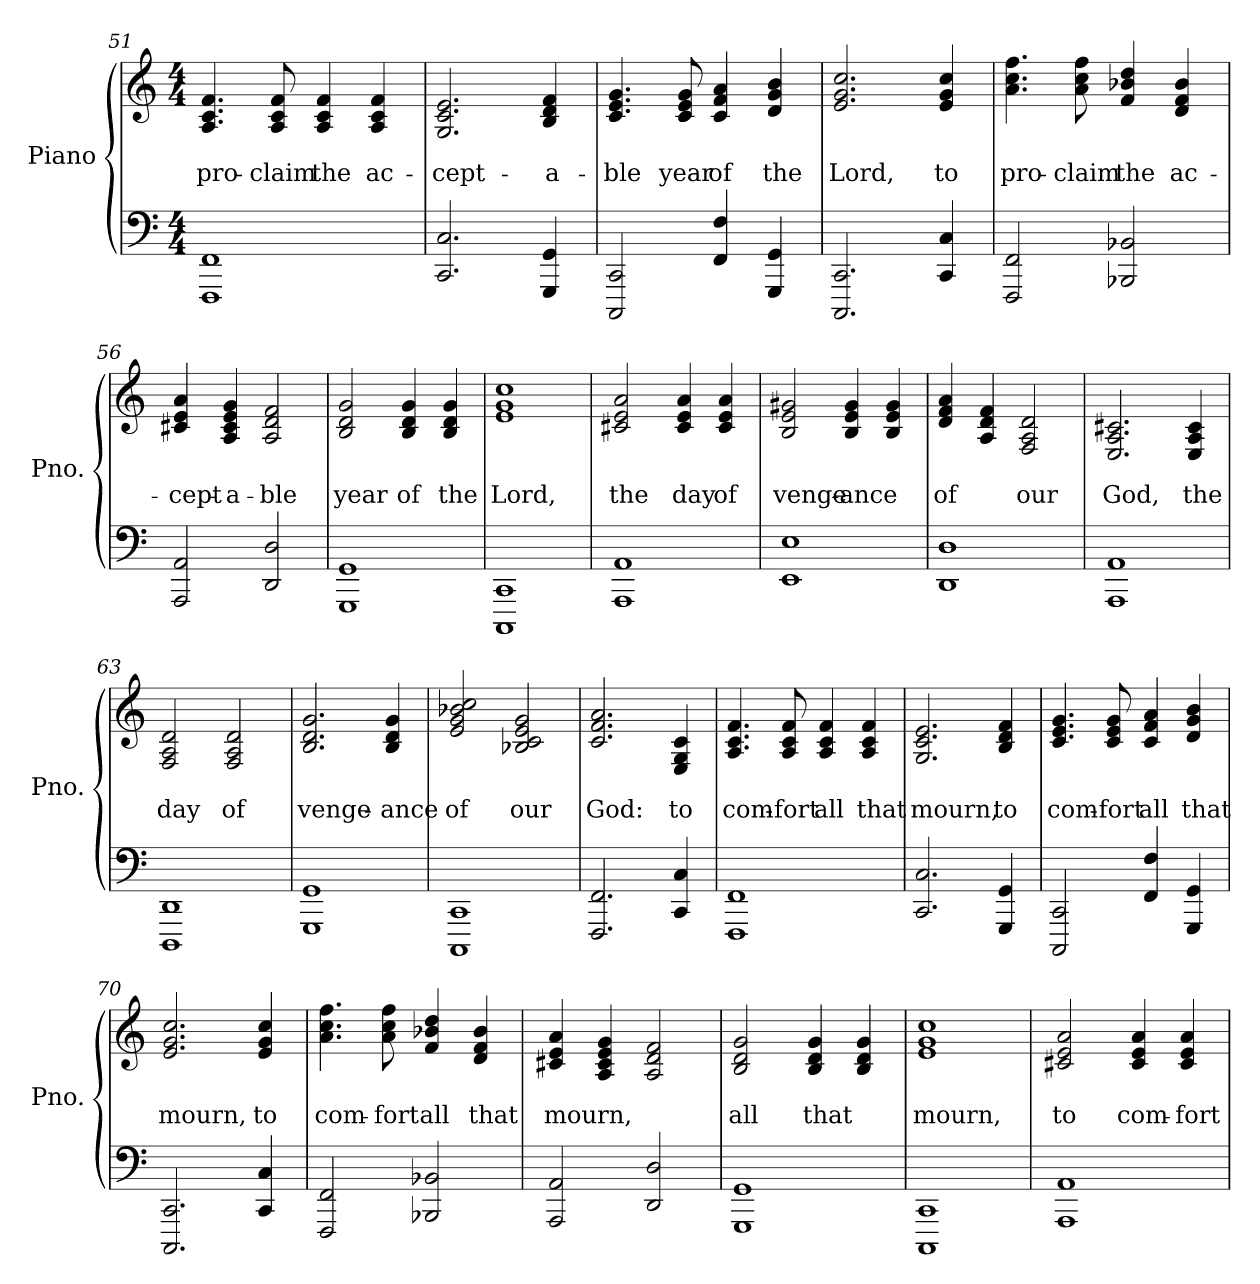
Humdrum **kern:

**kern	**kern	**text	**text
*part1	*part1	*part1	*part1
*staff2	*staff1	*staff1	*staff1
*I"Piano	*	*	*
*I'Pno.	*	*	*
!!LO:LB:g=z
*clefF4	*clefG2	*	*
*k[]	*k[]	*	*
*M4/4	*M4/4	*	*
=51	=51	=51	=51
!	!	!	!LO:LY:b
1FFF 1FF	4.A/ 4.c/ 4.f/	.	pro-
!	!	!	!LO:LY:b
.	8A/ 8c/ 8f/	.	-claim
!	!	!	!LO:LY:b
.	4A/ 4c/ 4f/	.	the
!	!	!	!LO:LY:b
.	4A/ 4c/ 4f/	.	ac-
=52	=52	=52	=52
!	!	!	!LO:LY:b
2.CC/ 2.C/	2.G/ 2.c/ 2.e/	.	-cept-
!	!	!	!LO:LY:b
4GGG/ 4GG/	4B/ 4d/ 4f/	.	-a-
=53	=53	=53	=53
!	!	!	!LO:LY:b
2CCC/ 2CC/	4.c/ 4.e/ 4.g/	.	-ble
!	!	!	!LO:LY:b
.	8c/ 8e/ 8g/	.	year
!	!	!	!LO:LY:b
4FF/ 4F/	4c/ 4f/ 4a/	.	of
!	!	!	!LO:LY:b
4GGG/ 4GG/	4d/ 4g/ 4b/	.	the
=54	=54	=54	=54
!	!	!	!LO:LY:b
2.CCC/ 2.CC/	2.e/ 2.g/ 2.cc/	.	Lord,
!	!	!	!LO:LY:b
4CC/ 4C/	4e/ 4g/ 4cc/	.	to
=55	=55	=55	=55
!	!	!	!LO:LY:b
2FFF/ 2FF/	4.a\ 4.cc\ 4.ff\	.	pro-
!	!	!	!LO:LY:b
.	8a\ 8cc\ 8ff\	.	-claim
!	!	!	!LO:LY:b
2BBB-X/ 2BB-X/	4f/ 4b-X/ 4dd/	.	the
!	!	!	!LO:LY:b
.	4d/ 4f/ 4b-/	.	ac-
=56	=56	=56	=56
!	!	!	!LO:LY:b
2AAA/ 2AA/	4c#X/ 4e/ 4a/	.	-cept-
!	!	!	!LO:LY:b
.	4A/ 4c#/ 4e/ 4g/	.	-a-
!	!	!	!LO:LY:b
2DD/ 2D/	2A/ 2d/ 2f/	.	-ble
!!LO:LB:g=z
=57	=57	=57	=57
!	!	!	!LO:LY:b
1GGG 1GG	2B/ 2d/ 2g/	.	year
!	!	!	!LO:LY:b
.	4B/ 4d/ 4g/	.	of
!	!	!	!LO:LY:b
.	4B/ 4d/ 4g/	.	the
=58	=58	=58	=58
!	!	!	!LO:LY:b
1CCC 1CC	1e 1g 1cc	.	Lord,
=59	=59	=59	=59
!	!	!	!LO:LY:b
1AAA 1AA	2c#X/ 2e/ 2a/	.	the
!	!	!	!LO:LY:b
.	4c#/ 4e/ 4a/	.	day
!	!	!	!LO:LY:b
.	4c#/ 4e/ 4a/	.	of
=60	=60	=60	=60
!	!	!	!LO:LY:b
1EE 1E	2B/ 2e/ 2g#X/	.	venge-
!	!	!	!LO:LY:b
.	4B/ 4e/ 4g#/	.	-ance
.	4B/ 4e/ 4g#/	.	.
=61	=61	=61	=61
!	!	!	!LO:LY:b
1DD 1D	4d/ 4f/ 4a/	.	-of
.	4A/ 4d/ 4f/	.	.
!	!	!	!LO:LY:b
.	2F/ 2A/ 2d/	.	our
=62	=62	=62	=62
!	!	!	!LO:LY:b
1AAA 1AA	2.E/ 2.A/ 2.c#X/	.	God,
!	!	!	!LO:LY:b
.	4E/ 4A/ 4c#/	.	the
=63	=63	=63	=63
!	!	!	!LO:LY:b
1DDD 1DD	2F/ 2A/ 2d/	.	day
!	!	!	!LO:LY:b
.	2F/ 2A/ 2d/	.	of
=64	=64	=64	=64
!	!	!	!LO:LY:b
1GGG 1GG	2.B/ 2.d/ 2.g/	.	venge-
!	!	!	!LO:LY:b
.	4B/ 4d/ 4g/	.	-ance
!!LO:PB:g=z
=65	=65	=65	=65
!	!	!	!LO:LY:b
1CCC 1CC	2e/ 2g/ 2b-X/ 2cc/	.	of
!	!	!	!LO:LY:b
.	2B-X/ 2c/ 2e/ 2g/	.	our
=66	=66	=66	=66
!	!	!	!LO:LY:b
2.FFF/ 2.FF/	2.c/ 2.f/ 2.a/	.	God:
!	!	!	!LO:LY:b
4CC/ 4C/	4E/ 4G/ 4c/	.	to
=67	=67	=67	=67
!	!	!	!LO:LY:b
1FFF 1FF	4.A/ 4.c/ 4.f/	.	com-
!	!	!	!LO:LY:b
.	8A/ 8c/ 8f/	.	-fort
!	!	!	!LO:LY:b
.	4A/ 4c/ 4f/	.	all
!	!	!	!LO:LY:b
.	4A/ 4c/ 4f/	.	that
=68	=68	=68	=68
!	!	!	!LO:LY:b
2.CC/ 2.C/	2.G/ 2.c/ 2.e/	.	mourn,
!	!	!	!LO:LY:b
4GGG/ 4GG/	4B/ 4d/ 4f/	.	to
=69	=69	=69	=69
!	!	!	!LO:LY:b
2CCC/ 2CC/	4.c/ 4.e/ 4.g/	.	com-
!	!	!	!LO:LY:b
.	8c/ 8e/ 8g/	.	-fort
!	!	!	!LO:LY:b
4FF/ 4F/	4c/ 4f/ 4a/	.	all
!	!	!	!LO:LY:b
4GGG/ 4GG/	4d/ 4g/ 4b/	.	that
=70	=70	=70	=70
!	!	!	!LO:LY:b
2.CCC/ 2.CC/	2.e/ 2.g/ 2.cc/	.	mourn,
!	!	!	!LO:LY:b
4CC/ 4C/	4e/ 4g/ 4cc/	.	to
!!LO:LB:g=z
=71	=71	=71	=71
!	!	!	!LO:LY:b
2FFF/ 2FF/	4.a\ 4.cc\ 4.ff\	.	com-
!	!	!	!LO:LY:b
.	8a\ 8cc\ 8ff\	.	-fort
!	!	!	!LO:LY:b
2BBB-X/ 2BB-X/	4f/ 4b-X/ 4dd/	.	all
!	!	!	!LO:LY:b
.	4d/ 4f/ 4b-/	.	that
=72	=72	=72	=72
!	!	!	!LO:LY:b
2AAA/ 2AA/	4c#X/ 4e/ 4a/	.	-mourn,
.	4A/ 4c#/ 4e/ 4g/	.	.
2DD/ 2D/	2A/ 2d/ 2f/	.	.
=73	=73	=73	=73
!	!	!	!LO:LY:b
1GGG 1GG	2B/ 2d/ 2g/	.	all
!	!	!	!LO:LY:b
.	4B/ 4d/ 4g/	.	-that
.	4B/ 4d/ 4g/	.	.
=74	=74	=74	=74
!	!	!	!LO:LY:b
1CCC 1CC	1e 1g 1cc	.	mourn,
=75	=75	=75	=75
!	!	!	!LO:LY:b
1AAA 1AA	2c#X/ 2e/ 2a/	.	to
!	!	!	!LO:LY:b
.	4c#/ 4e/ 4a/	.	com-
!	!	!	!LO:LY:b
.	4c#/ 4e/ 4a/	.	-fort
=	=	=	=
*-	*-	*-	*-
